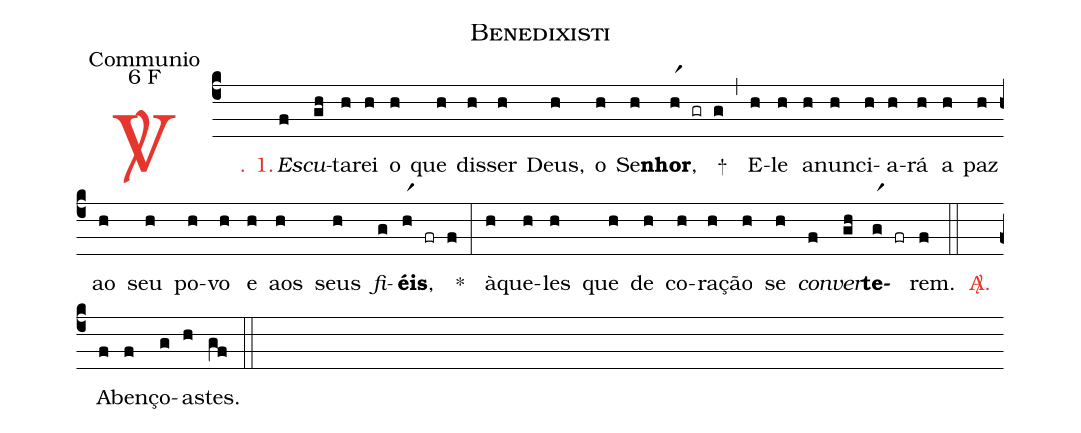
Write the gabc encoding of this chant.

name: Benedixisti;
office-part: Communio;
mode: 6;
mode-differentia: F;
%%
(c4)

<c><sp>V/</sp>. 1.</c>() <i>Es</i>(f)<i>cu</i>(gh)ta(h)rei(h)  o(h) que(h) dis(h)ser(h) Deus,(h) o(h) Se(h)<b>nhor</b>,(hr1 gr g) +(,) E(h)le(h) a(h)nun(h)ci(h)a(h)rá(h) a(h) paz(h) ao(h) seu(h) po(h)vo(h) e(h) aos(h) seus(h) <i>fi</i>(g)<b>éis</b>,(hr1 fr f) *(:) à(h)que(h)les(h) que(h) de(h) co(h)ra(h)ção(h) se(h) <i>con</i>(f)<i>ver</i>(gh)<b>te</b>(gr1 fr)rem.(f)

(::)

<c><sp>A/</sp>.</c>() A(f)ben(f)ço(g)as(h)tes.(gf)

(::)
